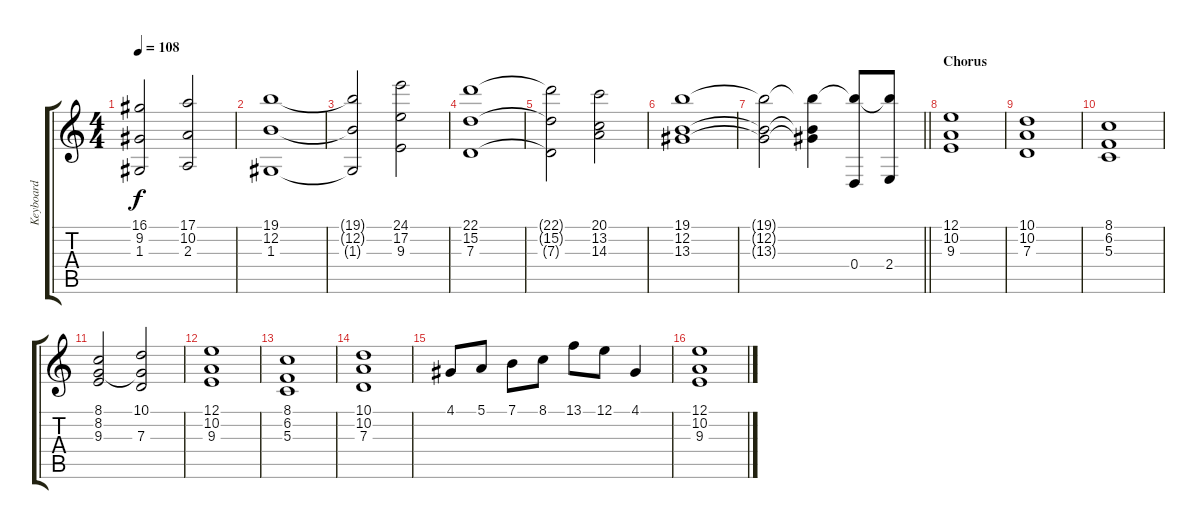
\track ("Keyboard" "Keyboard") {instrument stringensemble1}
\staff {score tabs}
\tuning (E4 B3 G3 D3 A2 D2) {hide}
\ts (4 4)
\tempo 108
\clef g2
\ks c
(16.1{t} 9.2{t} 1.3{t}).2{dy f} (17.1 10.2 2.3).2 |
(19.1 12.2 1.3).1 |
(19.1{t} 12.2{t} 1.3{t}).2 (24.1 17.2 9.3).2 |
(22.1 15.2 7.3).1 |
(22.1{t} 15.2{t} 7.3{t}).2 (20.1 13.2 14.3).2 |
(19.1 12.2 13.3).1 |
\barLineRight lightlight
(19.1{t} 12.2{t} 13.3{t}).2 (19.1{t} 12.2{t} 13.3{t}).4 (19.1{t} 0.4).8 (19.1{t} 2.4).8 |
\section ("" "Chorus")
(12.1 10.2 9.3).1 |
(10.1 10.2 7.3).1 |
(8.1 6.2 5.3).1 |
(8.1 8.2 9.3).2 (10.1 8.2{t} 7.3).2 |
(12.1 10.2 9.3).1 |
(8.1 6.2 5.3).1 |
(10.1 10.2 7.3).1 |
4.1.8 5.1.8 7.1.8 8.1.8 13.1.8 12.1.8 4.1.4 |
(12.1 10.2 9.3).1
